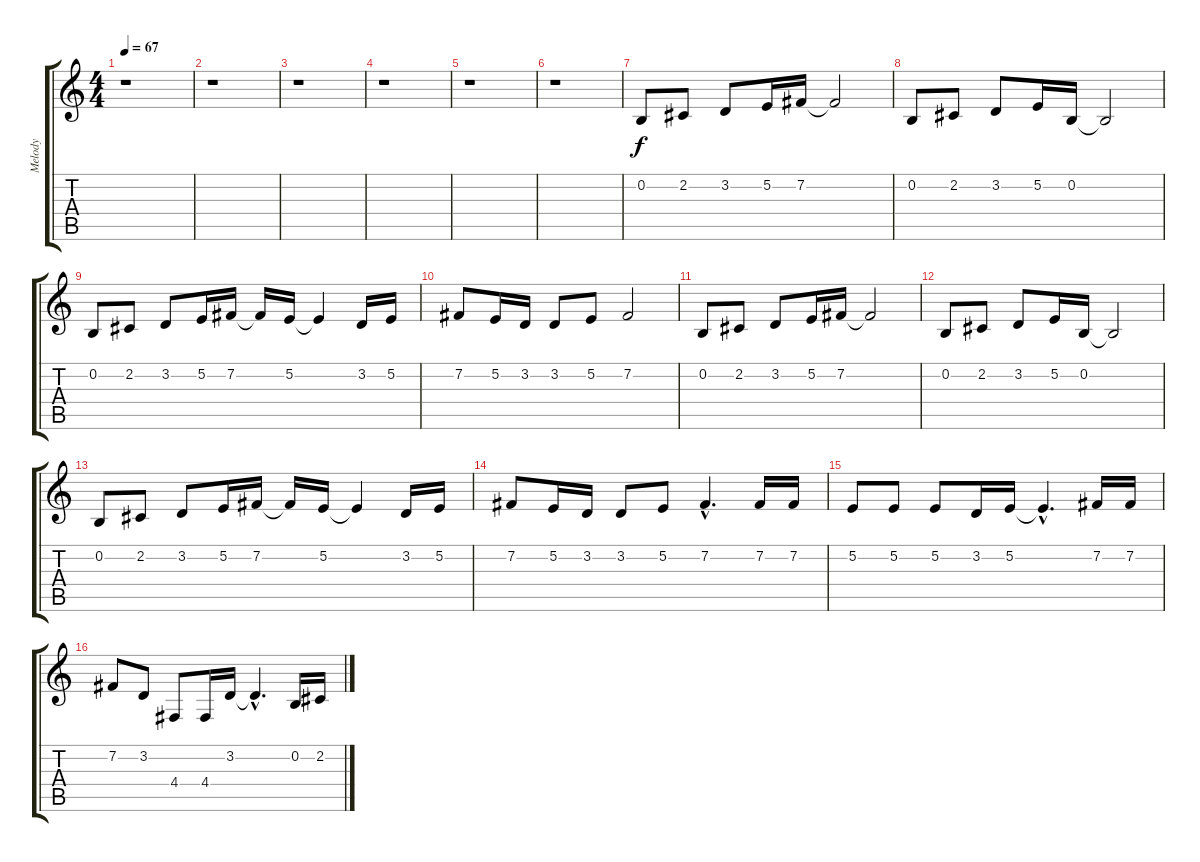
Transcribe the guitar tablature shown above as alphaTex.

\track ("Melody" "Melody") {instrument electricpiano2}
\staff {score tabs}
\tuning (E4 B3 G3 D3 A2 E2) {hide}
\ts (4 4)
\tempo 67
\clef g2
\ks c
r.1{dy f instrument electricpiano2} |
r.1 |
r.1 |
r.1 |
r.1 |
r.1 |
0.2.8 2.2.8 3.2.8 5.2.16 7.2.16 7.2{t}.2 |
0.2.8 2.2.8 3.2.8 5.2.16 0.2.16 0.2{t}.2 |
0.2.8 2.2.8 3.2.8 5.2.16 7.2.16 7.2{t}.16 5.2.16 5.2{t}.4 3.2.16 5.2.16 |
7.2.8 5.2.16 3.2.16 3.2.8 5.2.8 7.2.2 |
0.2.8 2.2.8 3.2.8 5.2.16 7.2.16 7.2{t}.2 |
0.2.8 2.2.8 3.2.8 5.2.16 0.2.16 0.2{t}.2 |
0.2.8 2.2.8 3.2.8 5.2.16 7.2.16 7.2{t}.16 5.2.16 5.2{t}.4 3.2.16 5.2.16 |
7.2.8 5.2.16 3.2.16 3.2.8 5.2.8 7.2{hac}.4{d} 7.2.16 7.2.16 |
5.2.8 5.2.8 5.2.8 3.2.16 5.2.16 5.2{hac t}.4{d} 7.2.16 7.2.16 |
7.2.8 3.2.8 4.4.8 4.4.16 3.2.16 3.2{hac t}.4{d} 0.2.16 2.2.16
